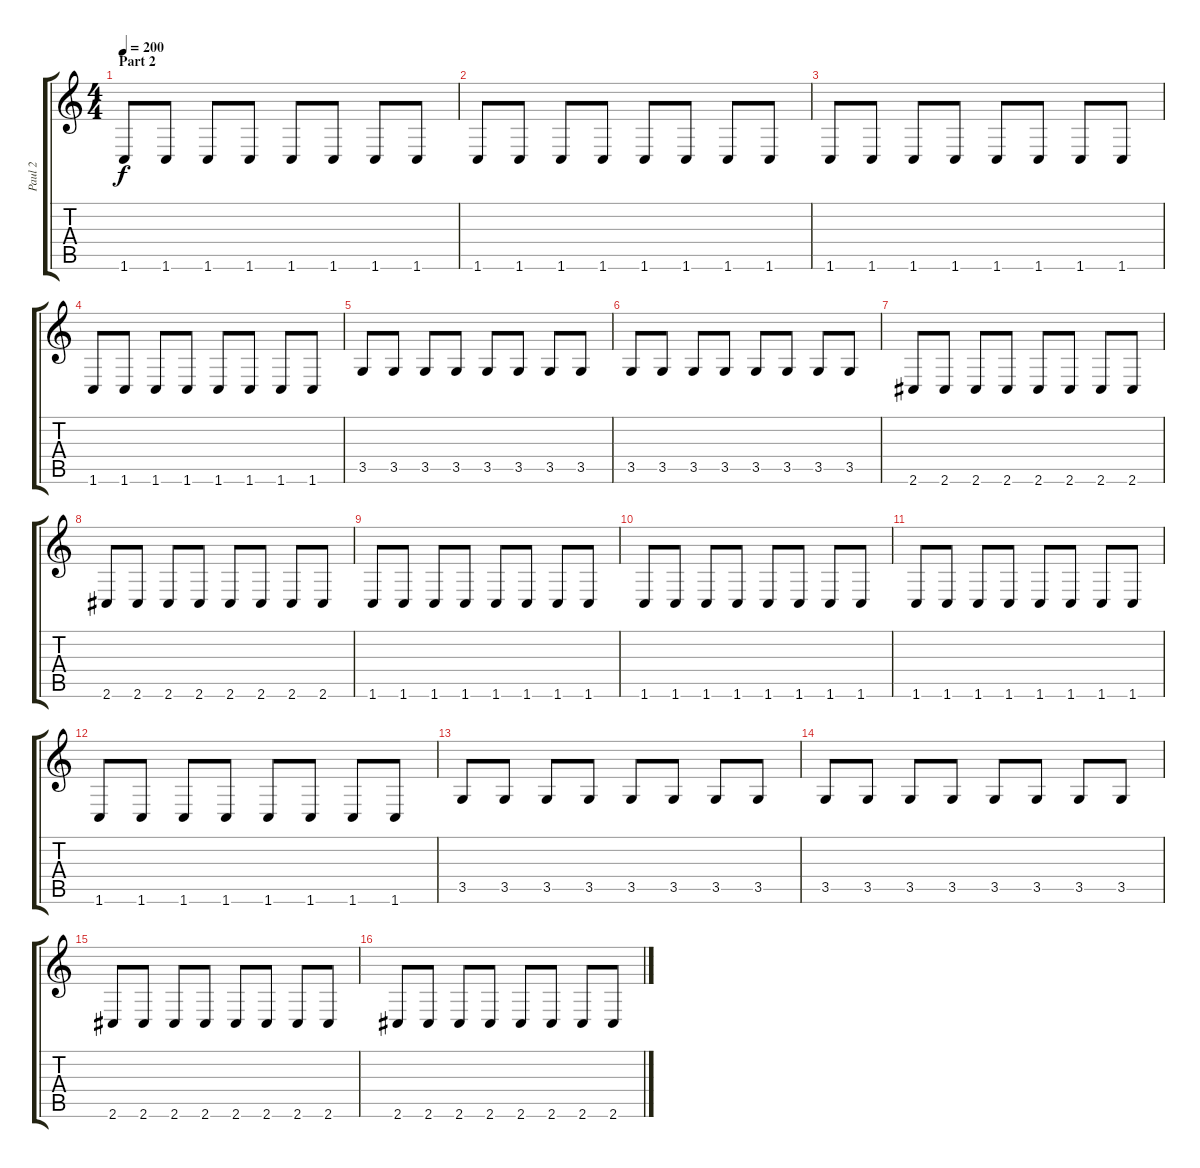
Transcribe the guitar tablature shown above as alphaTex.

\track ("Paul 2" "Paul 2") {instrument distortionguitar}
\staff {score tabs}
\tuning (B3 Gb3 D3 A2 E2 B1) {hide}
\ts (4 4)
\section ("" "Part 2")
\tempo 200
\clef g2
\ks c
1.6.8{dy f volume 13 balance 14} 1.6.8 1.6.8 1.6.8 1.6.8 1.6.8 1.6.8 1.6.8 |
1.6.8 1.6.8 1.6.8 1.6.8 1.6.8 1.6.8 1.6.8 1.6.8 |
1.6.8 1.6.8 1.6.8 1.6.8 1.6.8 1.6.8 1.6.8 1.6.8 |
1.6.8 1.6.8 1.6.8 1.6.8 1.6.8 1.6.8 1.6.8 1.6.8 |
3.5.8 3.5.8 3.5.8 3.5.8 3.5.8 3.5.8 3.5.8 3.5.8 |
3.5.8 3.5.8 3.5.8 3.5.8 3.5.8 3.5.8 3.5.8 3.5.8 |
2.6.8 2.6.8 2.6.8 2.6.8 2.6.8 2.6.8 2.6.8 2.6.8 |
2.6.8 2.6.8 2.6.8 2.6.8 2.6.8 2.6.8 2.6.8 2.6.8 |
1.6.8 1.6.8 1.6.8 1.6.8 1.6.8 1.6.8 1.6.8 1.6.8 |
1.6.8 1.6.8 1.6.8 1.6.8 1.6.8 1.6.8 1.6.8 1.6.8 |
1.6.8 1.6.8 1.6.8 1.6.8 1.6.8 1.6.8 1.6.8 1.6.8 |
1.6.8 1.6.8 1.6.8 1.6.8 1.6.8 1.6.8 1.6.8 1.6.8 |
3.5.8 3.5.8 3.5.8 3.5.8 3.5.8 3.5.8 3.5.8 3.5.8 |
3.5.8 3.5.8 3.5.8 3.5.8 3.5.8 3.5.8 3.5.8 3.5.8 |
2.6.8 2.6.8 2.6.8 2.6.8 2.6.8 2.6.8 2.6.8 2.6.8 |
2.6.8 2.6.8 2.6.8 2.6.8 2.6.8 2.6.8 2.6.8 2.6.8
